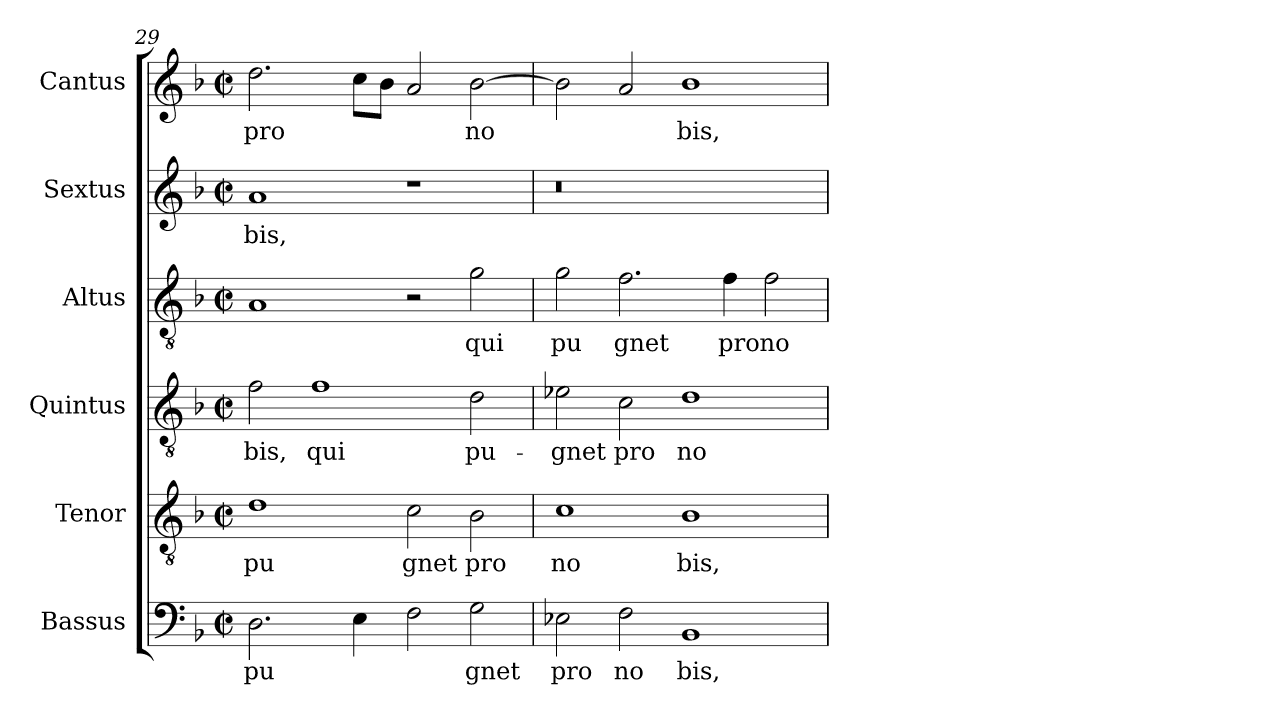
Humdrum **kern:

**kern	**text	**kern	**text	**kern	**text	**kern	**text	**kern	**text	**kern	**text
*part6	*part6	*part5	*part5	*part4	*part4	*part3	*part3	*part2	*part2	*part1	*part1
*staff6	*staff6	*staff5	*staff5	*staff4	*staff4	*staff3	*staff3	*staff2	*staff2	*staff1	*staff1
*I"Bassus	*	*I"Tenor	*	*I"Quintus	*	*I"Altus	*	*I"Sextus	*	*I"Cantus	*
*clefF4	*	*clefGv2	*	*clefGv2	*	*clefGv2	*	*clefG2	*	*clefG2	*
*k[b-]	*	*k[b-]	*	*k[b-]	*	*k[b-]	*	*k[b-]	*	*k[b-]	*
*F:	*	*F:	*	*F:	*	*F:	*	*F:	*	*F:	*
*M2/2	*	*M2/2	*	*M2/2	*	*M2/2	*	*M2/2	*	*M2/2	*
*met(c|)	*	*met(c|)	*	*met(c|)	*	*met(c|)	*	*met(c|)	*	*met(c|)	*
=29	=29	=29	=29	=29	=29	=29	=29	=29	=29	=29	=29
!	!LO:LY:b	!	!LO:LY:b:cj	!	!LO:LY:b:cj	!	!LO:LY:b	!	!LO:LY:b	!	!LO:LY:b
2.D\	pu	1d	pu	2f\	-bis,	1A	.	1a	bis,	2.dd\	pro
!	!	!	!	!	!LO:LY:b:cj	!	!	!	!	!	!
.	.	.	.	1f	qui	.	.	.	.	.	.
!	!LO:LY:b	!	!	!	!	!	!	!	!	!	!LO:LY:b
4E\	.	.	.	.	.	.	.	.	.	8cc\L	.
!	!	!	!	!	!	!	!	!	!	!	!LO:LY:b
.	.	.	.	.	.	.	.	.	.	8b-\J	.
!	!LO:LY:b	!	!LO:LY:b:cj	!	!	!	!	!	!	!	!LO:LY:b
2F\	.	2c\	gnet	.	.	2r	.	1r	.	2a/	.
!	!LO:LY:b	!	!LO:LY:b:cj	!	!LO:LY:b:cj	!	!LO:LY:b	!	!	!	!LO:LY:b
2G\	gnet	2B-\	pro	2d\	pu-	2g\	qui	.	.	[>2b-\	no
=30	=30	=30	=30	=30	=30	=30	=30	=30	=30	=30	=30
!	!LO:LY:b	!	!LO:LY:b:cj	!	!LO:LY:b:cj	!	!LO:LY:b	!	!	!	!LO:LY:b
2E-X\	pro	1c	no	2e-X\	-gnet	2g\	pu	0r	.	2b-\]	.
!	!LO:LY:b	!	!	!	!LO:LY:b:cj	!	!LO:LY:b	!	!	!	!LO:LY:b
2F\	no	.	.	2c\	pro	2.f\	gnet	.	.	2a/	.
!	!LO:LY:b	!	!LO:LY:b:cj	!	!LO:LY:b:cj	!	!	!	!	!	!LO:LY:b
1BB-	bis,	1B-	bis,	1d	no-	.	.	.	.	1b-	bis,
!	!	!	!	!	!	!	!LO:LY:b	!	!	!	!
.	.	.	.	.	.	4f\	pro	.	.	.	.
!	!	!	!	!	!	!	!LO:LY:b	!	!	!	!
.	.	.	.	.	.	2f\	no	.	.	.	.
=	=	=	=	=	=	=	=	=	=	=	=
*-	*-	*-	*-	*-	*-	*-	*-	*-	*-	*-	*-
